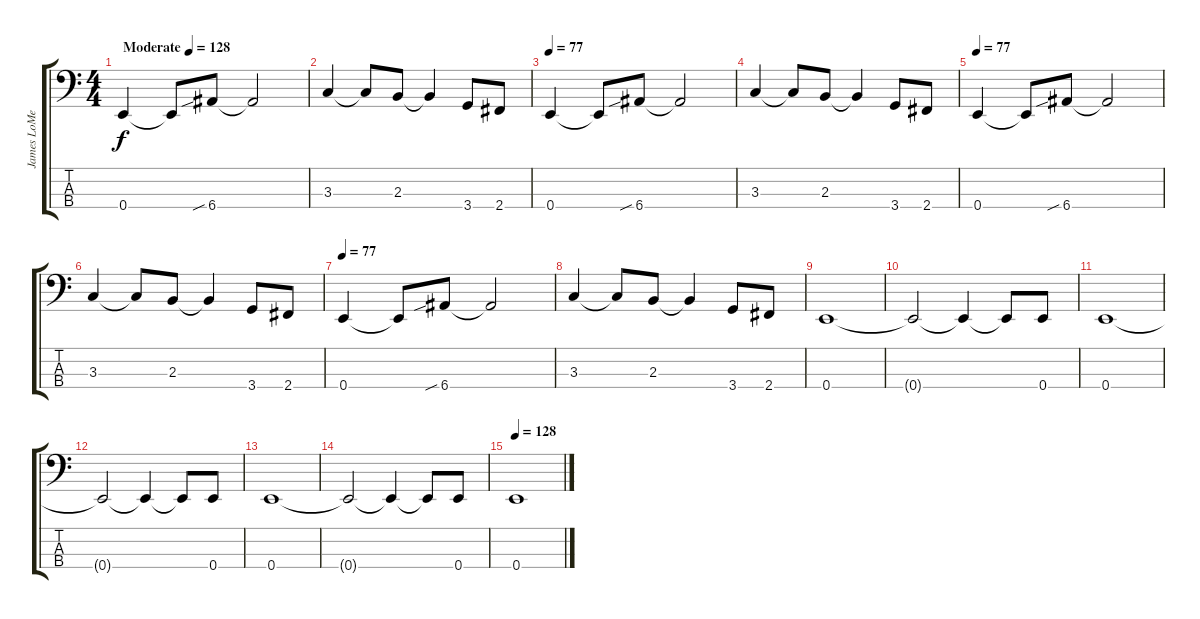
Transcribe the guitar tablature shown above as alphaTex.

\track ("James LoMenzo" "James LoMe") {instrument electricbassfinger}
\staff {score tabs}
\tuning (G2 D2 A1 E1) {hide}
\ts (4 4)
\tempo (128 "Moderate")
\tempo 77
\tempo (128 "Moderate")
\clef f4
\ks c
0.4.4{dy f instrument electricbassfinger} 0.4{t}.8 6.4{sib}.8 6.4{t}.2 |
3.3.4 3.3{t}.8 2.3.8 2.3{t}.4 3.4.8 2.4.8 |
\tempo 77
0.4.4 0.4{t}.8 6.4{sib}.8 6.4{t}.2 |
3.3.4 3.3{t}.8 2.3.8 2.3{t}.4 3.4.8 2.4.8 |
\tempo 77
0.4.4 0.4{t}.8 6.4{sib}.8 6.4{t}.2 |
3.3.4 3.3{t}.8 2.3.8 2.3{t}.4 3.4.8 2.4.8 |
\tempo 77
0.4.4 0.4{t}.8 6.4{sib}.8 6.4{t}.2 |
3.3.4 3.3{t}.8 2.3.8 2.3{t}.4 3.4.8 2.4.8 |
0.4.1 |
0.4{t}.2 0.4{t}.4 0.4{t}.8 0.4.8 |
0.4.1 |
0.4{t}.2 0.4{t}.4 0.4{t}.8 0.4.8 |
0.4.1 |
0.4{t}.2 0.4{t}.4 0.4{t}.8 0.4.8 |
\tempo 128
0.4.1
